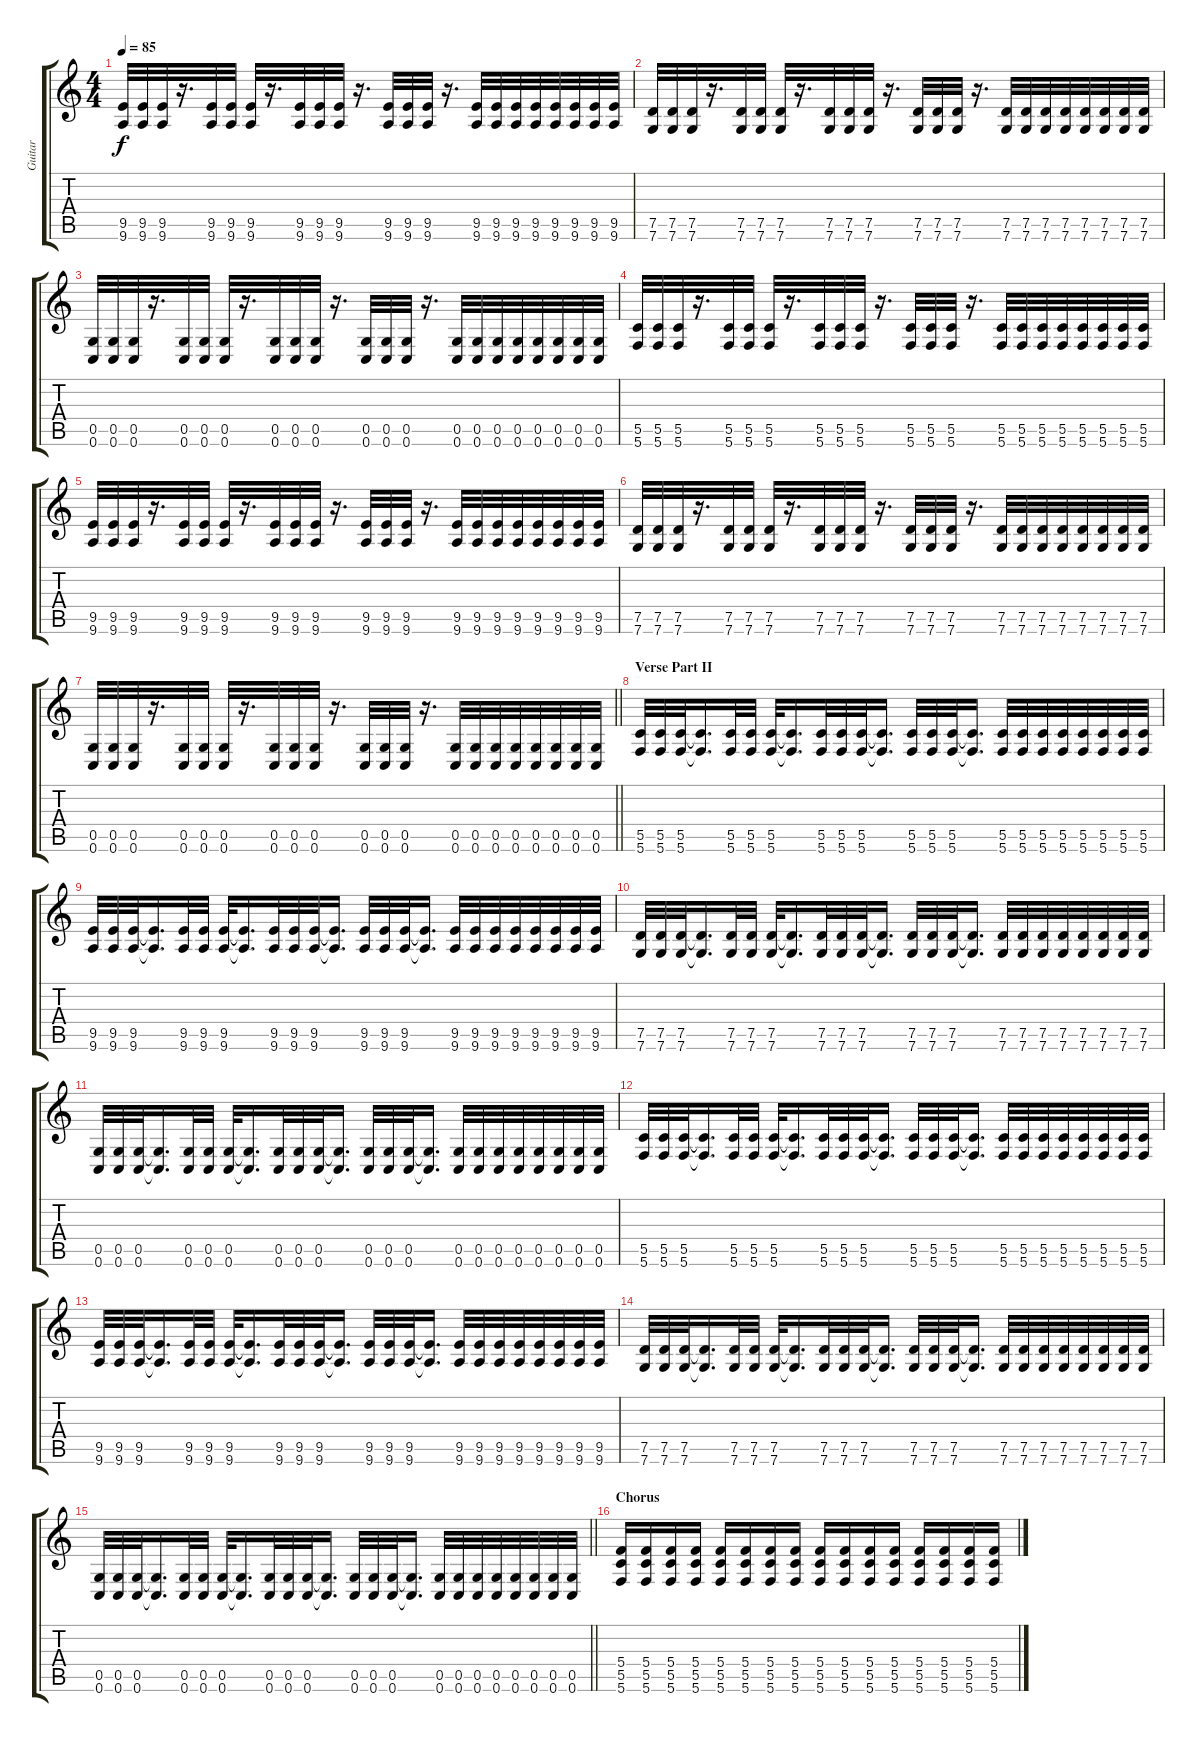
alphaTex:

\track ("Guitar" "Guitar") {instrument distortionguitar}
\staff {score tabs}
\tuning (D4 A3 F3 C3 G2 C2) {hide}
\ts (4 4)
\tempo 85
\clef g2
\ks c
(9.5 9.6).32{dy f} (9.5 9.6).32 (9.5 9.6).32 r.16{d} (9.5 9.6).32 (9.5 9.6).32 (9.5 9.6).32 r.16{d} (9.5 9.6).32 (9.5 9.6).32 (9.5 9.6).32 r.16{d} (9.5 9.6).32 (9.5 9.6).32 (9.5 9.6).32 r.16{d} (9.5 9.6).32 (9.5 9.6).32 (9.5 9.6).32 (9.5 9.6).32 (9.5 9.6).32 (9.5 9.6).32 (9.5 9.6).32 (9.5 9.6).32 |
(7.5 7.6).32 (7.5 7.6).32 (7.5 7.6).32 r.16{d} (7.5 7.6).32 (7.5 7.6).32 (7.5 7.6).32 r.16{d} (7.5 7.6).32 (7.5 7.6).32 (7.5 7.6).32 r.16{d} (7.5 7.6).32 (7.5 7.6).32 (7.5 7.6).32 r.16{d} (7.5 7.6).32 (7.5 7.6).32 (7.5 7.6).32 (7.5 7.6).32 (7.5 7.6).32 (7.5 7.6).32 (7.5 7.6).32 (7.5 7.6).32 |
(0.5 0.6).32 (0.5 0.6).32 (0.5 0.6).32 r.16{d} (0.5 0.6).32 (0.5 0.6).32 (0.5 0.6).32 r.16{d} (0.5 0.6).32 (0.5 0.6).32 (0.5 0.6).32 r.16{d} (0.5 0.6).32 (0.5 0.6).32 (0.5 0.6).32 r.16{d} (0.5 0.6).32 (0.5 0.6).32 (0.5 0.6).32 (0.5 0.6).32 (0.5 0.6).32 (0.5 0.6).32 (0.5 0.6).32 (0.5 0.6).32 |
(5.5 5.6).32 (5.5 5.6).32 (5.5 5.6).32 r.16{d} (5.5 5.6).32 (5.5 5.6).32 (5.5 5.6).32 r.16{d} (5.5 5.6).32 (5.5 5.6).32 (5.5 5.6).32 r.16{d} (5.5 5.6).32 (5.5 5.6).32 (5.5 5.6).32 r.16{d} (5.5 5.6).32 (5.5 5.6).32 (5.5 5.6).32 (5.5 5.6).32 (5.5 5.6).32 (5.5 5.6).32 (5.5 5.6).32 (5.5 5.6).32 |
(9.5 9.6).32 (9.5 9.6).32 (9.5 9.6).32 r.16{d} (9.5 9.6).32 (9.5 9.6).32 (9.5 9.6).32 r.16{d} (9.5 9.6).32 (9.5 9.6).32 (9.5 9.6).32 r.16{d} (9.5 9.6).32 (9.5 9.6).32 (9.5 9.6).32 r.16{d} (9.5 9.6).32 (9.5 9.6).32 (9.5 9.6).32 (9.5 9.6).32 (9.5 9.6).32 (9.5 9.6).32 (9.5 9.6).32 (9.5 9.6).32 |
(7.5 7.6).32 (7.5 7.6).32 (7.5 7.6).32 r.16{d} (7.5 7.6).32 (7.5 7.6).32 (7.5 7.6).32 r.16{d} (7.5 7.6).32 (7.5 7.6).32 (7.5 7.6).32 r.16{d} (7.5 7.6).32 (7.5 7.6).32 (7.5 7.6).32 r.16{d} (7.5 7.6).32 (7.5 7.6).32 (7.5 7.6).32 (7.5 7.6).32 (7.5 7.6).32 (7.5 7.6).32 (7.5 7.6).32 (7.5 7.6).32 |
\barLineRight lightlight
(0.5 0.6).32 (0.5 0.6).32 (0.5 0.6).32 r.16{d} (0.5 0.6).32 (0.5 0.6).32 (0.5 0.6).32 r.16{d} (0.5 0.6).32 (0.5 0.6).32 (0.5 0.6).32 r.16{d} (0.5 0.6).32 (0.5 0.6).32 (0.5 0.6).32 r.16{d} (0.5 0.6).32 (0.5 0.6).32 (0.5 0.6).32 (0.5 0.6).32 (0.5 0.6).32 (0.5 0.6).32 (0.5 0.6).32 (0.5 0.6).32 |
\section ("" "Verse Part II")
(5.5 5.6).32 (5.5 5.6).32 (5.5 5.6).32 (5.5{t} 5.6{t}).16{d} (5.5 5.6).32 (5.5 5.6).32 (5.5 5.6).32 (5.5{t} 5.6{t}).16{d} (5.5 5.6).32 (5.5 5.6).32 (5.5 5.6).32 (5.5{t} 5.6{t}).16{d} (5.5 5.6).32 (5.5 5.6).32 (5.5 5.6).32 (5.5{t} 5.6{t}).16{d} (5.5 5.6).32 (5.5 5.6).32 (5.5 5.6).32 (5.5 5.6).32 (5.5 5.6).32 (5.5 5.6).32 (5.5 5.6).32 (5.5 5.6).32 |
(9.5 9.6).32 (9.5 9.6).32 (9.5 9.6).32 (9.5{t} 9.6{t}).16{d} (9.5 9.6).32 (9.5 9.6).32 (9.5 9.6).32 (9.5{t} 9.6{t}).16{d} (9.5 9.6).32 (9.5 9.6).32 (9.5 9.6).32 (9.5{t} 9.6{t}).16{d} (9.5 9.6).32 (9.5 9.6).32 (9.5 9.6).32 (9.5{t} 9.6{t}).16{d} (9.5 9.6).32 (9.5 9.6).32 (9.5 9.6).32 (9.5 9.6).32 (9.5 9.6).32 (9.5 9.6).32 (9.5 9.6).32 (9.5 9.6).32 |
(7.5 7.6).32 (7.5 7.6).32 (7.5 7.6).32 (7.5{t} 7.6{t}).16{d} (7.5 7.6).32 (7.5 7.6).32 (7.5 7.6).32 (7.5{t} 7.6{t}).16{d} (7.5 7.6).32 (7.5 7.6).32 (7.5 7.6).32 (7.5{t} 7.6{t}).16{d} (7.5 7.6).32 (7.5 7.6).32 (7.5 7.6).32 (7.5{t} 7.6{t}).16{d} (7.5 7.6).32 (7.5 7.6).32 (7.5 7.6).32 (7.5 7.6).32 (7.5 7.6).32 (7.5 7.6).32 (7.5 7.6).32 (7.5 7.6).32 |
(0.5 0.6).32 (0.5 0.6).32 (0.5 0.6).32 (0.5{t} 0.6{t}).16{d} (0.5 0.6).32 (0.5 0.6).32 (0.5 0.6).32 (0.5{t} 0.6{t}).16{d} (0.5 0.6).32 (0.5 0.6).32 (0.5 0.6).32 (0.5{t} 0.6{t}).16{d} (0.5 0.6).32 (0.5 0.6).32 (0.5 0.6).32 (0.5{t} 0.6{t}).16{d} (0.5 0.6).32 (0.5 0.6).32 (0.5 0.6).32 (0.5 0.6).32 (0.5 0.6).32 (0.5 0.6).32 (0.5 0.6).32 (0.5 0.6).32 |
(5.5 5.6).32 (5.5 5.6).32 (5.5 5.6).32 (5.5{t} 5.6{t}).16{d} (5.5 5.6).32 (5.5 5.6).32 (5.5 5.6).32 (5.5{t} 5.6{t}).16{d} (5.5 5.6).32 (5.5 5.6).32 (5.5 5.6).32 (5.5{t} 5.6{t}).16{d} (5.5 5.6).32 (5.5 5.6).32 (5.5 5.6).32 (5.5{t} 5.6{t}).16{d} (5.5 5.6).32 (5.5 5.6).32 (5.5 5.6).32 (5.5 5.6).32 (5.5 5.6).32 (5.5 5.6).32 (5.5 5.6).32 (5.5 5.6).32 |
(9.5 9.6).32 (9.5 9.6).32 (9.5 9.6).32 (9.5{t} 9.6{t}).16{d} (9.5 9.6).32 (9.5 9.6).32 (9.5 9.6).32 (9.5{t} 9.6{t}).16{d} (9.5 9.6).32 (9.5 9.6).32 (9.5 9.6).32 (9.5{t} 9.6{t}).16{d} (9.5 9.6).32 (9.5 9.6).32 (9.5 9.6).32 (9.5{t} 9.6{t}).16{d} (9.5 9.6).32 (9.5 9.6).32 (9.5 9.6).32 (9.5 9.6).32 (9.5 9.6).32 (9.5 9.6).32 (9.5 9.6).32 (9.5 9.6).32 |
(7.5 7.6).32 (7.5 7.6).32 (7.5 7.6).32 (7.5{t} 7.6{t}).16{d} (7.5 7.6).32 (7.5 7.6).32 (7.5 7.6).32 (7.5{t} 7.6{t}).16{d} (7.5 7.6).32 (7.5 7.6).32 (7.5 7.6).32 (7.5{t} 7.6{t}).16{d} (7.5 7.6).32 (7.5 7.6).32 (7.5 7.6).32 (7.5{t} 7.6{t}).16{d} (7.5 7.6).32 (7.5 7.6).32 (7.5 7.6).32 (7.5 7.6).32 (7.5 7.6).32 (7.5 7.6).32 (7.5 7.6).32 (7.5 7.6).32 |
\barLineRight lightlight
(0.5 0.6).32 (0.5 0.6).32 (0.5 0.6).32 (0.5{t} 0.6{t}).16{d} (0.5 0.6).32 (0.5 0.6).32 (0.5 0.6).32 (0.5{t} 0.6{t}).16{d} (0.5 0.6).32 (0.5 0.6).32 (0.5 0.6).32 (0.5{t} 0.6{t}).16{d} (0.5 0.6).32 (0.5 0.6).32 (0.5 0.6).32 (0.5{t} 0.6{t}).16{d} (0.5 0.6).32 (0.5 0.6).32 (0.5 0.6).32 (0.5 0.6).32 (0.5 0.6).32 (0.5 0.6).32 (0.5 0.6).32 (0.5 0.6).32 |
\section ("" "Chorus")
(5.4 5.5 5.6).16 (5.4 5.5 5.6).16 (5.4 5.5 5.6).16 (5.4 5.5 5.6).16 (5.4 5.5 5.6).16 (5.4 5.5 5.6).16 (5.4 5.5 5.6).16 (5.4 5.5 5.6).16 (5.4 5.5 5.6).16 (5.4 5.5 5.6).16 (5.4 5.5 5.6).16 (5.4 5.5 5.6).16 (5.4 5.5 5.6).16 (5.4 5.5 5.6).16 (5.4 5.5 5.6).16 (5.4 5.5 5.6).16
